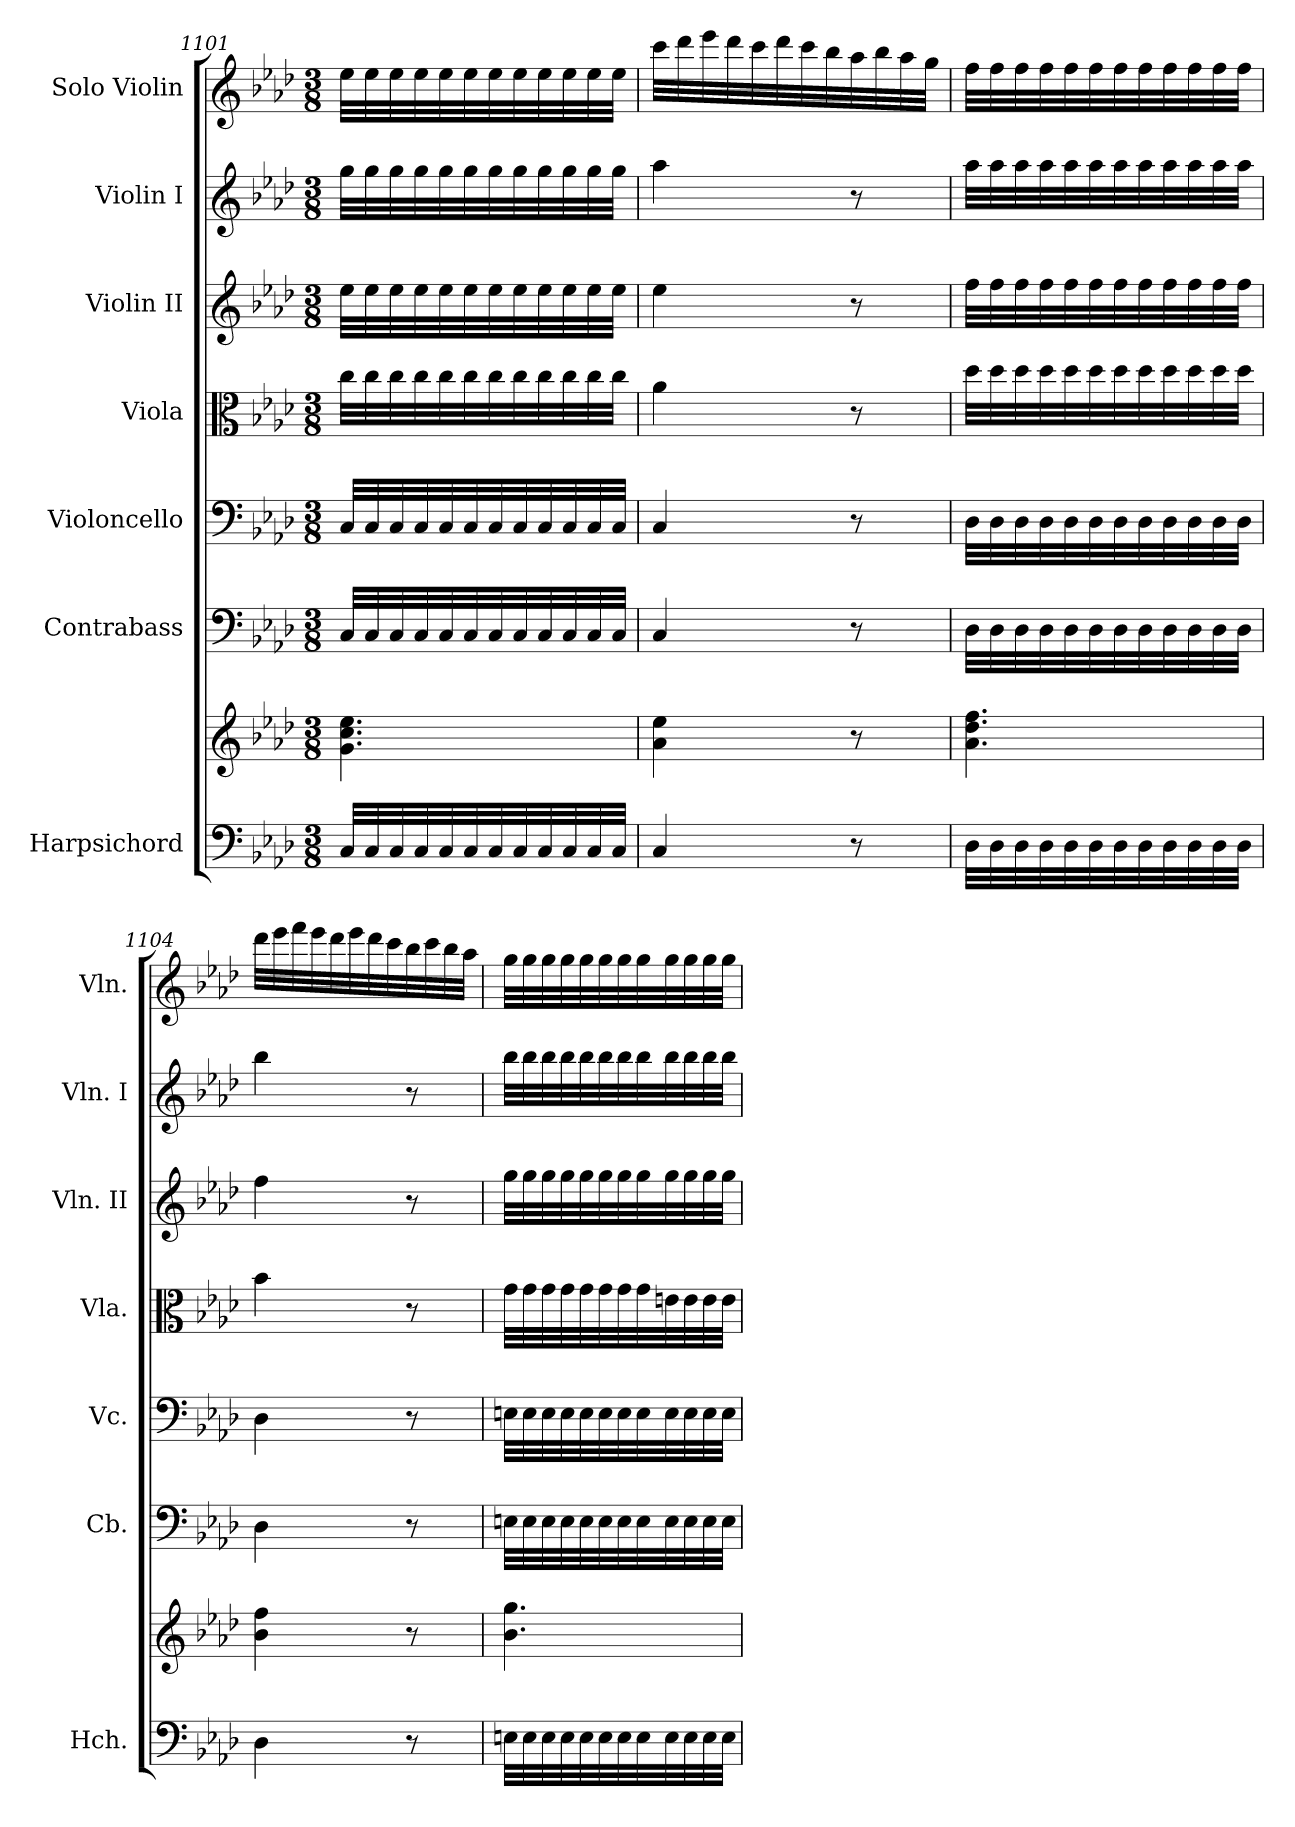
**kern	**kern	**kern	**kern	**kern	**kern	**kern	**kern
*part7	*part7	*part6	*part5	*part4	*part3	*part2	*part1
*staff8	*staff7	*staff6	*staff5	*staff4	*staff3	*staff2	*staff1
*I"Harpsichord	*	*I"Contrabass	*I"Violoncello	*I"Viola	*I"Violin II	*I"Violin I	*I"Solo Violin
*I'Hch.	*	*I'Cb.	*I'Vc.	*I'Vla.	*I'Vln. II	*I'Vln. I	*I'Vln.
*clefF4	*clefG2	*clefF4	*clefF4	*clefC3	*clefG2	*clefG2	*clefG2
*	*	*ITrd7c12	*	*	*	*	*
*k[b-e-a-d-]	*k[b-e-a-d-]	*k[b-e-a-d-]	*k[b-e-a-d-]	*k[b-e-a-d-]	*k[b-e-a-d-]	*k[b-e-a-d-]	*k[b-e-a-d-]
*M3/8	*M3/8	*M3/8	*M3/8	*M3/8	*M3/8	*M3/8	*M3/8
=1101	=1101	=1101	=1101	=1101	=1101	=1101	=1101
32C/LLL	4.g\ 4.cc\ 4.ee-\	32CC/LLL	32C/LLL	32cc\LLL	32ee-\LLL	32gg\LLL	32ee-\LLL
32C/	.	32CC/	32C/	32cc\	32ee-\	32gg\	32ee-\
32C/	.	32CC/	32C/	32cc\	32ee-\	32gg\	32ee-\
32C/	.	32CC/	32C/	32cc\	32ee-\	32gg\	32ee-\
32C/	.	32CC/	32C/	32cc\	32ee-\	32gg\	32ee-\
32C/	.	32CC/	32C/	32cc\	32ee-\	32gg\	32ee-\
32C/	.	32CC/	32C/	32cc\	32ee-\	32gg\	32ee-\
32C/	.	32CC/	32C/	32cc\	32ee-\	32gg\	32ee-\
32C/	.	32CC/	32C/	32cc\	32ee-\	32gg\	32ee-\
32C/	.	32CC/	32C/	32cc\	32ee-\	32gg\	32ee-\
32C/	.	32CC/	32C/	32cc\	32ee-\	32gg\	32ee-\
32C/JJJ	.	32CC/JJJ	32C/JJJ	32cc\JJJ	32ee-\JJJ	32gg\JJJ	32ee-\JJJ
!!LO:PB:g=z
=1102	=1102	=1102	=1102	=1102	=1102	=1102	=1102
4C/	4a-\ 4ee-\	4CC/	4C/	4a-\	4ee-\	4aa-\	32ccc\LLL
.	.	.	.	.	.	.	32ddd-\
.	.	.	.	.	.	.	32eee-\
.	.	.	.	.	.	.	32ddd-\
.	.	.	.	.	.	.	32ccc\
.	.	.	.	.	.	.	32ddd-\
.	.	.	.	.	.	.	32ccc\
.	.	.	.	.	.	.	32bb-\
8r	8r	8r	8r	8r	8r	8r	32aa-\
.	.	.	.	.	.	.	32bb-\
.	.	.	.	.	.	.	32aa-\
.	.	.	.	.	.	.	32gg\JJJ
=1103	=1103	=1103	=1103	=1103	=1103	=1103	=1103
32D-\LLL	4.a-\ 4.dd-\ 4.ff\	32DD-\LLL	32D-\LLL	32dd-\LLL	32ff\LLL	32aa-\LLL	32ff\LLL
32D-\	.	32DD-\	32D-\	32dd-\	32ff\	32aa-\	32ff\
32D-\	.	32DD-\	32D-\	32dd-\	32ff\	32aa-\	32ff\
32D-\	.	32DD-\	32D-\	32dd-\	32ff\	32aa-\	32ff\
32D-\	.	32DD-\	32D-\	32dd-\	32ff\	32aa-\	32ff\
32D-\	.	32DD-\	32D-\	32dd-\	32ff\	32aa-\	32ff\
32D-\	.	32DD-\	32D-\	32dd-\	32ff\	32aa-\	32ff\
32D-\	.	32DD-\	32D-\	32dd-\	32ff\	32aa-\	32ff\
32D-\	.	32DD-\	32D-\	32dd-\	32ff\	32aa-\	32ff\
32D-\	.	32DD-\	32D-\	32dd-\	32ff\	32aa-\	32ff\
32D-\	.	32DD-\	32D-\	32dd-\	32ff\	32aa-\	32ff\
32D-\JJJ	.	32DD-\JJJ	32D-\JJJ	32dd-\JJJ	32ff\JJJ	32aa-\JJJ	32ff\JJJ
!!LO:PB:g=z
=1104	=1104	=1104	=1104	=1104	=1104	=1104	=1104
4D-\	4b-\ 4ff\	4DD-\	4D-\	4b-\	4ff\	4bb-\	32ddd-\LLL
.	.	.	.	.	.	.	32eee-\
.	.	.	.	.	.	.	32fff\
.	.	.	.	.	.	.	32eee-\
.	.	.	.	.	.	.	32ddd-\
.	.	.	.	.	.	.	32eee-\
.	.	.	.	.	.	.	32ddd-\
.	.	.	.	.	.	.	32ccc\
8r	8r	8r	8r	8r	8r	8r	32bb-\
.	.	.	.	.	.	.	32ccc\
.	.	.	.	.	.	.	32bb-\
.	.	.	.	.	.	.	32aa-\JJJ
=1105	=1105	=1105	=1105	=1105	=1105	=1105	=1105
32En\LLL	4.b-\ 4.gg\	32EEn\LLL	32En\LLL	32g\LLL	32gg\LLL	32bb-\LLL	32gg\LLL
32E\	.	32EE\	32E\	32g\	32gg\	32bb-\	32gg\
32E\	.	32EE\	32E\	32g\	32gg\	32bb-\	32gg\
32E\	.	32EE\	32E\	32g\	32gg\	32bb-\	32gg\
32E\	.	32EE\	32E\	32g\	32gg\	32bb-\	32gg\
32E\	.	32EE\	32E\	32g\	32gg\	32bb-\	32gg\
32E\	.	32EE\	32E\	32g\	32gg\	32bb-\	32gg\
32E\	.	32EE\	32E\	32g\	32gg\	32bb-\	32gg\
32E\	.	32EE\	32E\	32en\	32gg\	32bb-\	32gg\
32E\	.	32EE\	32E\	32e\	32gg\	32bb-\	32gg\
32E\	.	32EE\	32E\	32e\	32gg\	32bb-\	32gg\
32E\JJJ	.	32EE\JJJ	32E\JJJ	32e\JJJ	32gg\JJJ	32bb-\JJJ	32gg\JJJ
=	=	=	=	=	=	=	=
*-	*-	*-	*-	*-	*-	*-	*-
